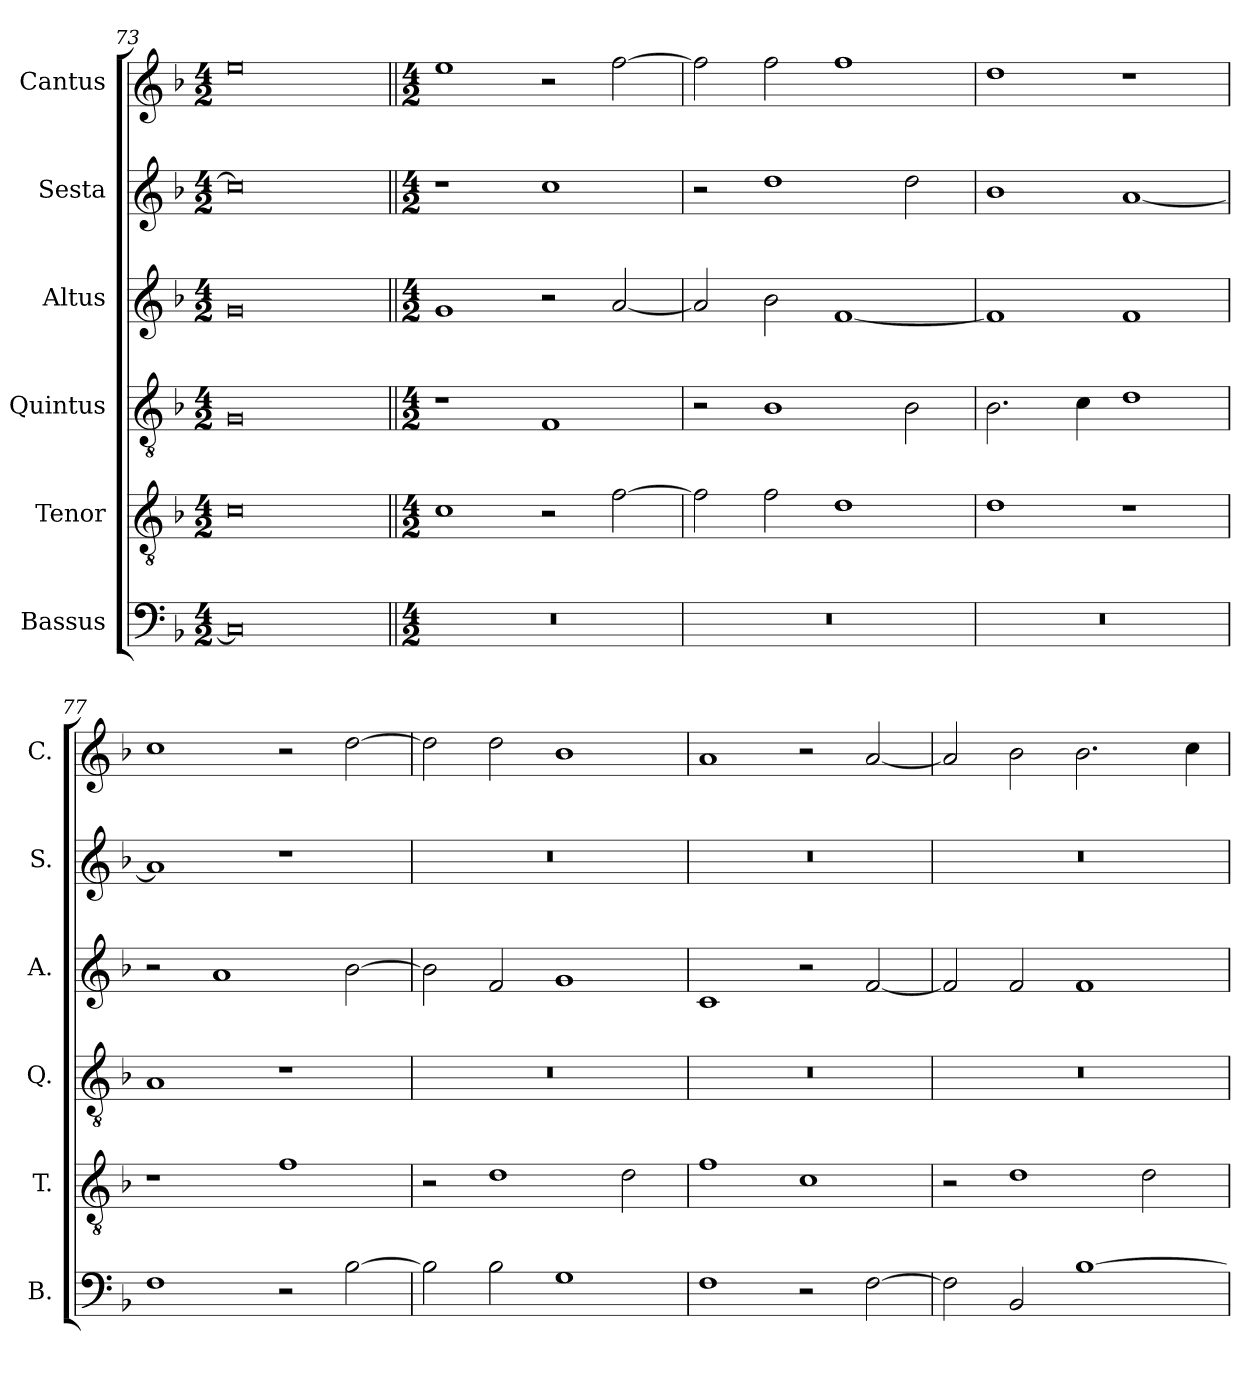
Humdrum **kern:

**kern	**kern	**kern	**kern	**kern	**kern
*part6	*part5	*part4	*part3	*part2	*part1
*staff6	*staff5	*staff4	*staff3	*staff2	*staff1
*I"Bassus	*I"Tenor	*I"Quintus	*I"Altus	*I"Sesta	*I"Cantus
*I'B.	*I'T.	*I'Q.	*I'A.	*I'S.	*I'C.
*clefF4	*clefGv2	*clefGv2	*clefG2	*clefG2	*clefG2
*k[b-]	*k[b-]	*k[b-]	*k[b-]	*k[b-]	*k[b-]
*M4/2	*M4/2	*M4/2	*M4/2	*M4/2	*M4/2
=73	=73	=73	=73	=73	=73
0C]	0c	0G	0g	0cc]	0ee
!!LO:PB:g=z
=74||	=74||	=74||	=74||	=74||	=74||
*M4/2	*M4/2	*M4/2	*M4/2	*M4/2	*M4/2
0r	1c	1r	1g	1r	1ee
.	2r	1F	2r	1cc	2r
.	[2f\	.	[2a/	.	[2ff\
=75	=75	=75	=75	=75	=75
0r	2f\]	2r	2a/]	2r	2ff\]
.	2f\	1B-	2b-\	1dd	2ff\
.	1d	.	[1f	.	1ff
.	.	2B-\	.	2dd\	.
=76	=76	=76	=76	=76	=76
0r	1d	2.B-\	1f]	1b-	1dd
.	.	4c\	.	.	.
.	1r	1d	1f	[1a	1r
=77	=77	=77	=77	=77	=77
1F	1r	1A	2r	1a]	1cc
.	.	.	1a	.	.
2r	1f	1r	.	1r	2r
[2B-\	.	.	[2b-\	.	[2dd\
=78	=78	=78	=78	=78	=78
2B-\]	2r	0r	2b-\]	0r	2dd\]
2B-\	1d	.	2f/	.	2dd\
1G	.	.	1g	.	1b-
.	2d\	.	.	.	.
=79	=79	=79	=79	=79	=79
1F	1f	0r	1c	0r	1a
2r	1c	.	2r	.	2r
[2F\	.	.	[2f/	.	[2a/
=80	=80	=80	=80	=80	=80
2F\]	2r	0r	2f/]	0r	2a/]
2BB-/	1d	.	2f/	.	2b-\
[1B-	.	.	1f	.	2.b-\
.	2d\	.	.	.	.
.	.	.	.	.	4cc\
=	=	=	=	=	=
*-	*-	*-	*-	*-	*-
